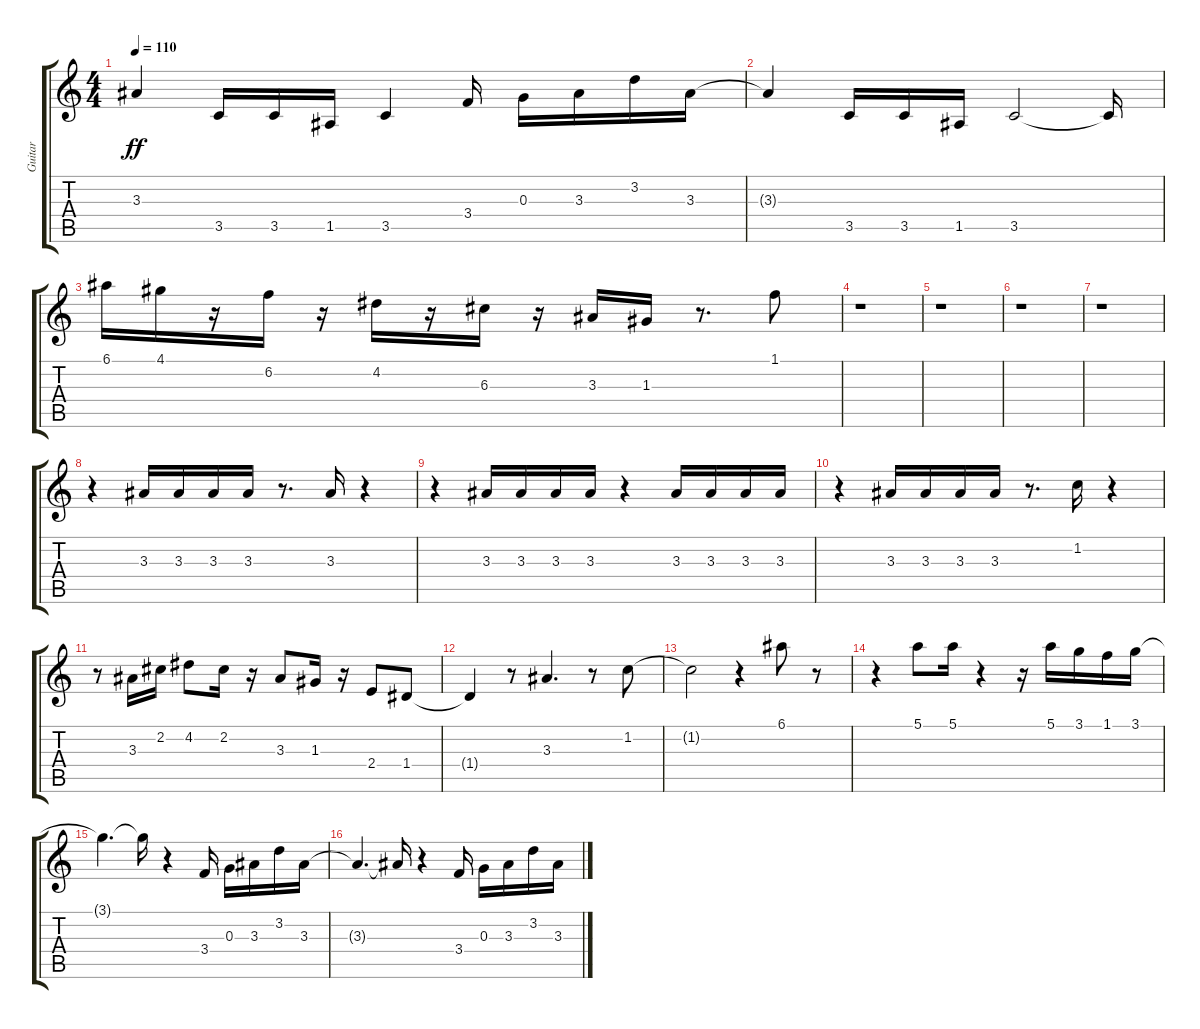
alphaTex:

\track ("Guitar" "Guitar") {instrument electricguitarjazz}
\staff {score tabs}
\tuning (E4 B3 G3 D3 A2 E2) {hide}
\ts (4 4)
\tempo 110
\clef g2
\ks c
3.3{t}.4{dy ff} 3.5.16 3.5.16 1.5.16 3.5.4 3.4.16 0.3.16 3.3.16 3.2.16 3.3.16 |
3.3{t}.4 3.5.16 3.5.16 1.5.16 3.5.2 3.5{t}.16 |
6.1.16 4.1.16 r.16 6.2.16 r.16 4.2.16 r.16 6.3.16 r.16 3.3.16 1.3.16 r.8{d} 1.1.8 |
r.1 |
r.1 |
r.1 |
r.1 |
r.4 3.3.16 3.3.16 3.3.16 3.3.16 r.8{d} 3.3.16 r.4 |
r.4 3.3.16 3.3.16 3.3.16 3.3.16 r.4 3.3.16 3.3.16 3.3.16 3.3.16 |
r.4 3.3.16 3.3.16 3.3.16 3.3.16 r.8{d} 1.2.16 r.4 |
r.8 3.3.16 2.2.16 4.2.8 2.2.16 r.16 3.3.8 1.3.16 r.16 2.4.8 1.4.8 |
1.4{t}.4 r.8 3.3.4{d} r.8 1.2.8 |
1.2{t}.2 r.4 6.1.8 r.8 |
r.4 5.1.8 5.1.16 r.4 r.16 5.1.16 3.1.16 1.1.16 3.1.16 |
3.1{t}.4{d} 3.1{t}.16 r.4 3.4.16 0.3.16 3.3.16 3.2.16 3.3.16 |
3.3{t}.4{d} 3.3{t}.16 r.4 3.4.16 0.3.16 3.3.16 3.2.16 3.3.16
